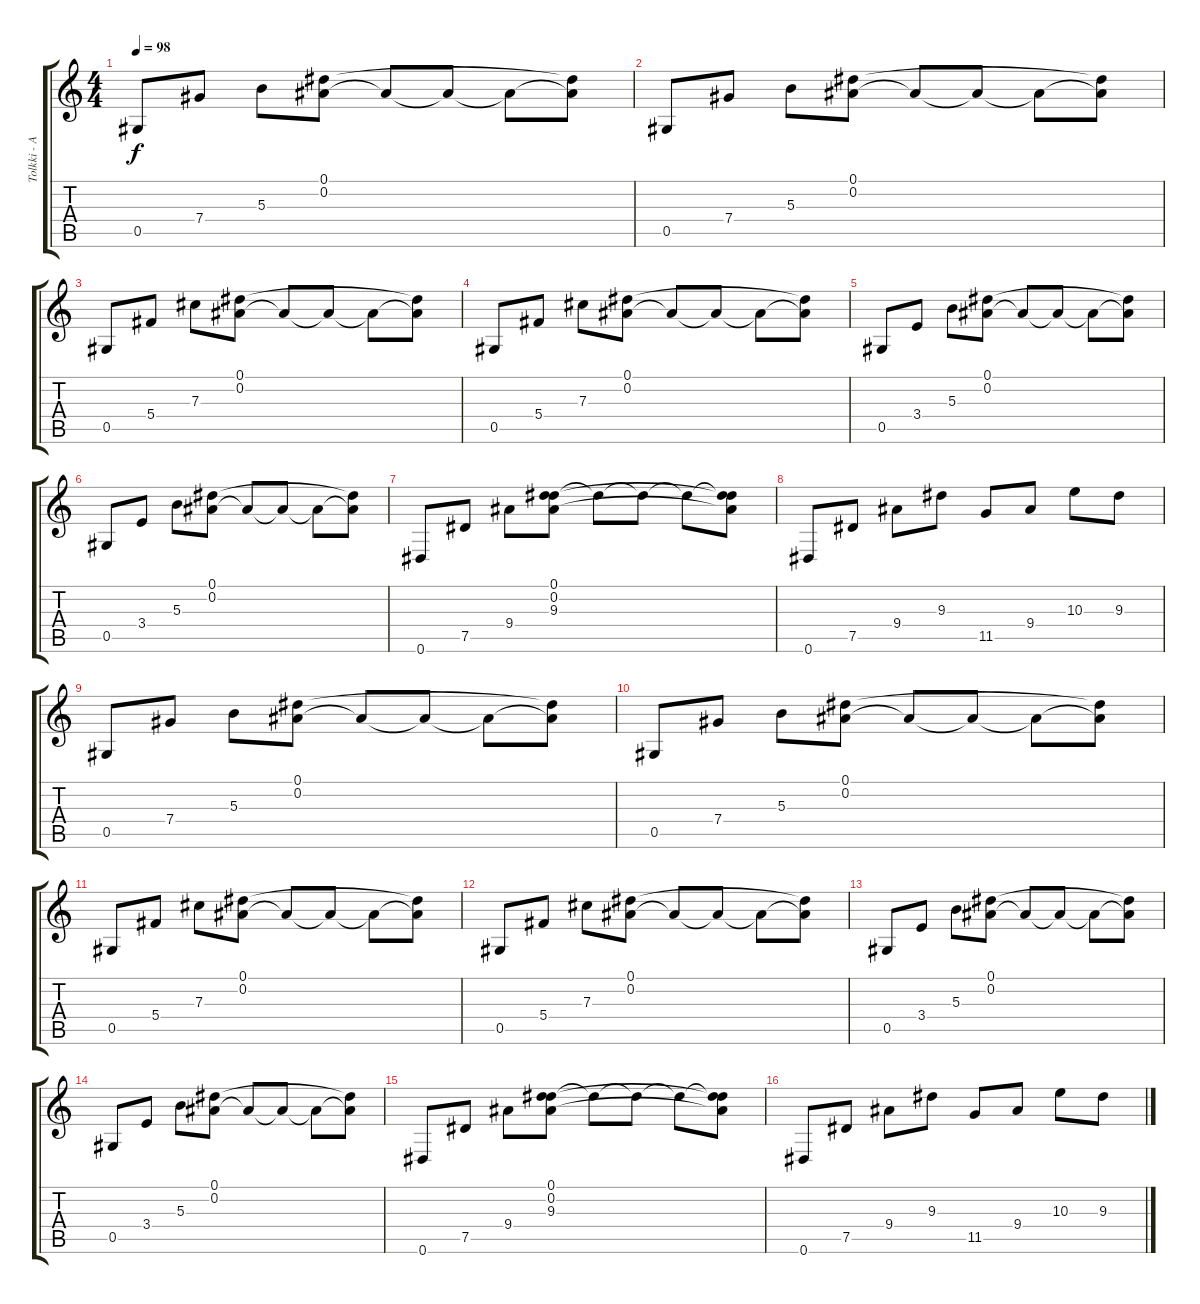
\track ("Tolkki - Acoustic Guitar" "Tolkki - A") {instrument acousticguitarnylon}
\staff {score tabs}
\tuning (Eb4 Bb3 Gb3 Db3 Ab2 Eb2) {hide}
\ts (4 4)
\tempo 98
\clef g2
\ks c
0.5.8{dy f instrument acousticguitarnylon} 7.4.8 5.3.8 (0.1 0.2).8 0.2{t}.8 0.2{t}.8 0.2{t}.8 (0.1{t} 0.2{t}).8 |
0.5.8 7.4.8 5.3.8 (0.1 0.2).8 0.2{t}.8 0.2{t}.8 0.2{t}.8 (0.1{t} 0.2{t}).8 |
0.5.8 5.4.8 7.3.8 (0.1 0.2).8 0.2{t}.8 0.2{t}.8 0.2{t}.8 (0.1{t} 0.2{t}).8 |
0.5.8 5.4.8 7.3.8 (0.1 0.2).8 0.2{t}.8 0.2{t}.8 0.2{t}.8 (0.1{t} 0.2{t}).8 |
0.5.8 3.4.8 5.3.8 (0.1 0.2).8 0.2{t}.8 0.2{t}.8 0.2{t}.8 (0.1{t} 0.2{t}).8 |
0.5.8 3.4.8 5.3.8 (0.1 0.2).8 0.2{t}.8 0.2{t}.8 0.2{t}.8 (0.1{t} 0.2{t}).8 |
0.6.8 7.5.8 9.4.8 (0.1 0.2 9.3).8 9.3{t}.8 9.3{t}.8 9.3{t}.8 (0.1{t} 0.2{t} 9.3{t}).8 |
0.6.8 7.5.8 9.4.8 9.3.8 11.5.8 9.4.8 10.3.8 9.3.8 |
0.5.8 7.4.8 5.3.8 (0.1 0.2).8 0.2{t}.8 0.2{t}.8 0.2{t}.8 (0.1{t} 0.2{t}).8 |
0.5.8 7.4.8 5.3.8 (0.1 0.2).8 0.2{t}.8 0.2{t}.8 0.2{t}.8 (0.1{t} 0.2{t}).8 |
0.5.8 5.4.8 7.3.8 (0.1 0.2).8 0.2{t}.8 0.2{t}.8 0.2{t}.8 (0.1{t} 0.2{t}).8 |
0.5.8 5.4.8 7.3.8 (0.1 0.2).8 0.2{t}.8 0.2{t}.8 0.2{t}.8 (0.1{t} 0.2{t}).8 |
0.5.8 3.4.8 5.3.8 (0.1 0.2).8 0.2{t}.8 0.2{t}.8 0.2{t}.8 (0.1{t} 0.2{t}).8 |
0.5.8 3.4.8 5.3.8 (0.1 0.2).8 0.2{t}.8 0.2{t}.8 0.2{t}.8 (0.1{t} 0.2{t}).8 |
0.6.8 7.5.8 9.4.8 (0.1 0.2 9.3).8 9.3{t}.8 9.3{t}.8 9.3{t}.8 (0.1{t} 0.2{t} 9.3{t}).8 |
0.6.8 7.5.8 9.4.8 9.3.8 11.5.8 9.4.8 10.3.8 9.3.8
